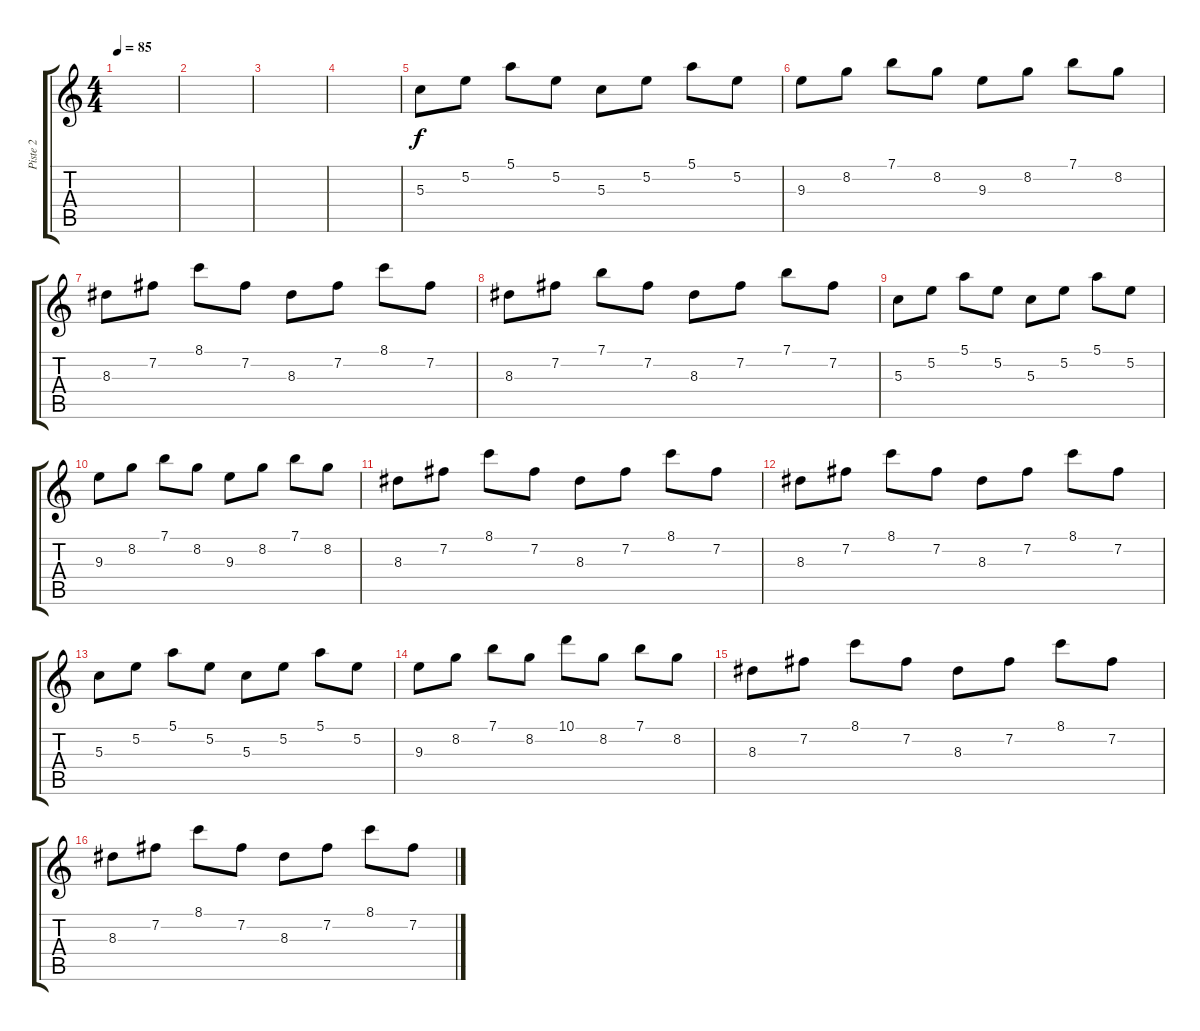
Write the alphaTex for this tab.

\track ("Piste 2" "Piste 2") {instrument acousticguitarnylon}
\staff {score tabs}
\tuning (E4 B3 G3 D3 A2 E2) {hide}
\ts (4 4)
\tempo 85
\clef g2
\ks c
|
|
|
|
5.3.8 5.2.8 5.1.8 5.2.8 5.3.8 5.2.8 5.1.8 5.2.8 |
9.3.8 8.2.8 7.1.8 8.2.8 9.3.8 8.2.8 7.1.8 8.2.8 |
8.3.8 7.2.8 8.1.8 7.2.8 8.3.8 7.2.8 8.1.8 7.2.8 |
8.3.8 7.2.8 7.1.8 7.2.8 8.3.8 7.2.8 7.1.8 7.2.8 |
5.3.8 5.2.8 5.1.8 5.2.8 5.3.8 5.2.8 5.1.8 5.2.8 |
9.3.8 8.2.8 7.1.8 8.2.8 9.3.8 8.2.8 7.1.8 8.2.8 |
8.3.8 7.2.8 8.1.8 7.2.8 8.3.8 7.2.8 8.1.8 7.2.8 |
8.3.8 7.2.8 8.1.8 7.2.8 8.3.8 7.2.8 8.1.8 7.2.8 |
5.3.8 5.2.8 5.1.8 5.2.8 5.3.8 5.2.8 5.1.8 5.2.8 |
9.3.8 8.2.8 7.1.8 8.2.8 10.1.8 8.2.8 7.1.8 8.2.8 |
8.3.8 7.2.8 8.1.8 7.2.8 8.3.8 7.2.8 8.1.8 7.2.8 |
8.3.8 7.2.8 8.1.8 7.2.8 8.3.8 7.2.8 8.1.8 7.2.8
